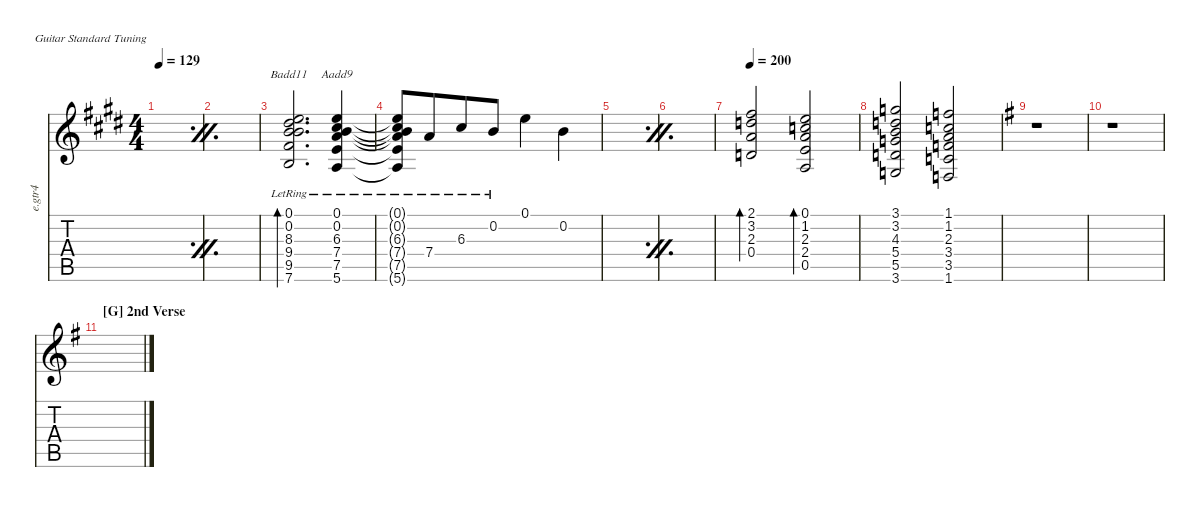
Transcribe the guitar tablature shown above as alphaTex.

\defaultSystemsLayout 4
\hideDynamics
\bracketExtendMode nobrackets
\track ("E.Guitar IV" "e.gtr4") {instrument distortionguitar}
\staff {score tabs}
\tuning (E4 B3 G3 D3 A2 E2)
\chord ("Aadd9" 4 4 6 7 7 5) {firstfret 5 showdiagram false showfingering false}
\chord ("Badd11" 6 6 8 9 9 7) {firstfret 7 showdiagram false showfingering false}
\ts (4 4)
\tempo 129
\clef g2
\simile firstofdouble
\ks e
|
\simile secondofdouble
|
(7.6{lr acc forcenatural} 9.5{lr acc #} 9.4{lr acc forcenatural} 8.3{lr acc #} 0.2{lr acc forcenatural} 0.1{lr acc forcenatural}).2{d bd 81 ch "Badd11" beam Up} (0.2{lr acc forcenatural} 0.1{lr acc forcenatural} 5.6{acc forcenatural} 7.5{acc forcenatural} 7.4{acc forcenatural} 6.3{acc #}).4{ch "Aadd9" beam Up} |
(0.2{lr t acc forcenatural} 0.1{lr t acc forcenatural} 5.6{t acc forcenatural} 7.5{t acc forcenatural} 7.4{t acc forcenatural} 6.3{t acc #}).8{beam Up} 7.4{lr acc forcenatural}.8{beam Up beam merge} 6.3{lr acc #}.8{beam Up} 0.2{lr acc forcenatural}.8{beam Up} 0.1{acc forcenatural}.4{beam Down} 0.2{acc forcenatural}.4{beam Down} |
\simile firstofdouble
|
\simile secondofdouble
|
\tempo 200
\simile none
(2.1{acc #} 3.2{acc forcenatural} 2.3{acc forcenatural} 0.4{acc forcenatural}).2{bd 89 beam Up} (0.1{acc forcenatural} 1.2{acc forcenatural} 2.3{acc forcenatural} 2.4{acc forcenatural} 0.5{acc forcenatural}).2{bd 88 beam Up} |
(3.6{acc forcenatural} 5.5{acc forcenatural} 5.4{acc forcenatural} 4.3{acc forcenatural} 3.2{acc forcenatural} 3.1{acc forcenatural}).2{beam Up} (1.1{acc forcenatural} 1.2{acc forcenatural} 2.3{acc forcenatural} 3.4{acc forcenatural} 3.5{acc forcenatural} 1.6{acc forcenatural}).2{beam Up} |
\ks g
r.1{beam Down} |
r.1{beam Down} |
\section ("G" "2nd Verse")
